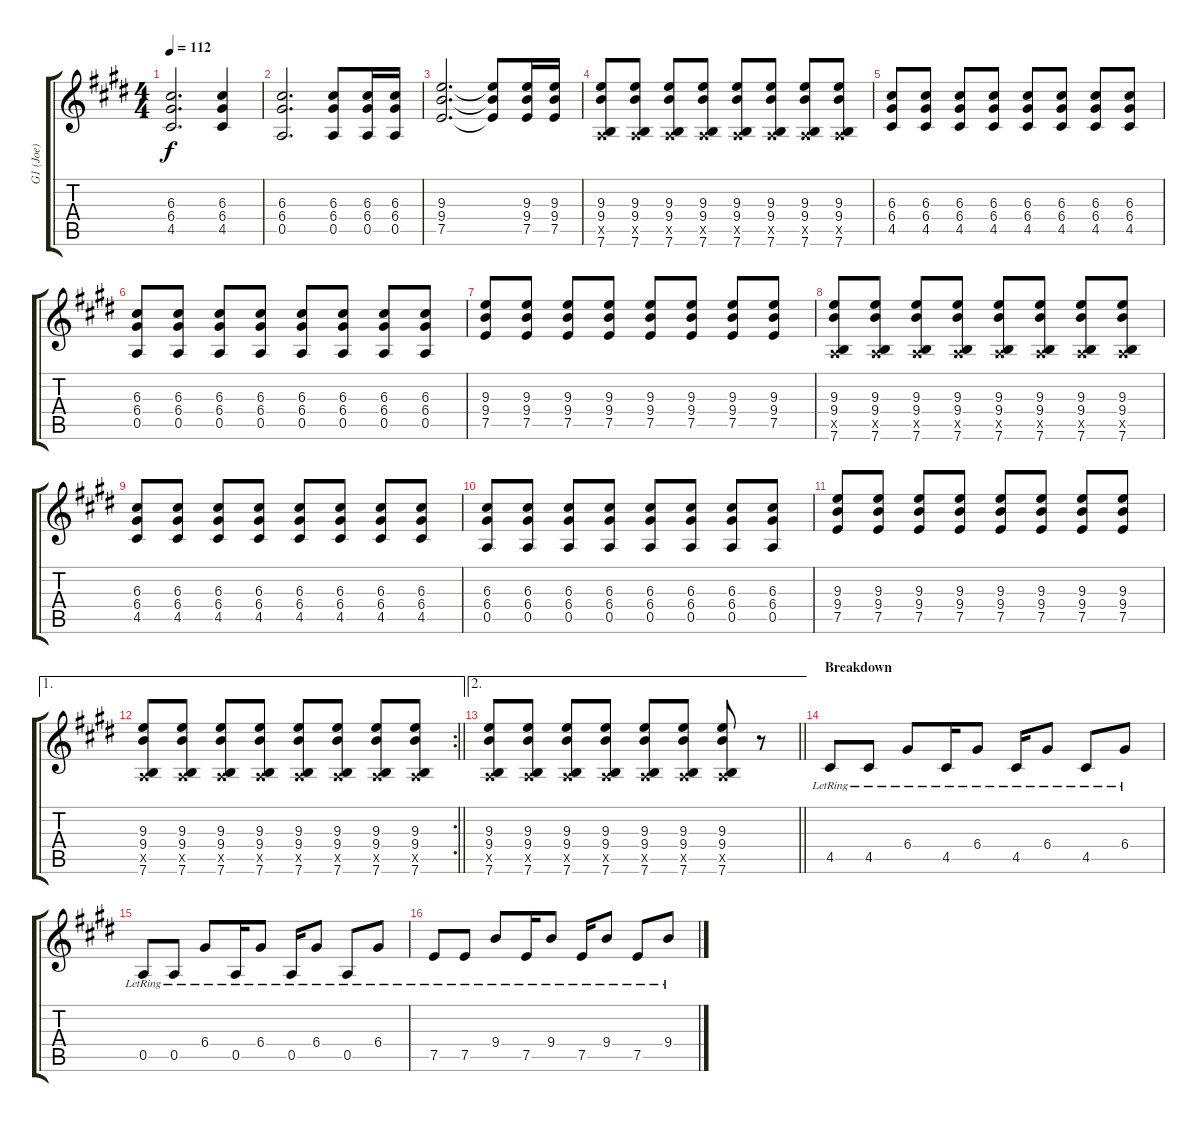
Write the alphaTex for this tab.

\track ("G1 (Joe)" "G1 (Joe)") {instrument distortionguitar}
\staff {score tabs}
\tuning (E4 B3 G3 D3 A2 E2) {hide}
\ts (4 4)
\tempo 112
\clef g2
\ks e
(6.3 6.4 4.5).2{d dy f} (6.3 6.4 4.5).4 |
(6.3 6.4 0.5).2{d} (6.3 6.4 0.5).8 (6.3 6.4 0.5).16 (6.3 6.4 0.5).16 |
(9.3 9.4 7.5).2{d} (9.3{t} 9.4{t} 7.5{t}).8 (9.3 9.4 7.5).16 (9.3 9.4 7.5).16 |
(9.3 9.4 0.5{x} 7.6).8 (9.3 9.4 0.5{x} 7.6).8 (9.3 9.4 0.5{x} 7.6).8 (9.3 9.4 0.5{x} 7.6).8 (9.3 9.4 0.5{x} 7.6).8 (9.3 9.4 0.5{x} 7.6).8 (9.3 9.4 0.5{x} 7.6).8 (9.3 9.4 0.5{x} 7.6).8 |
(6.3 6.4 4.5).8 (6.3 6.4 4.5).8 (6.3 6.4 4.5).8 (6.3 6.4 4.5).8 (6.3 6.4 4.5).8 (6.3 6.4 4.5).8 (6.3 6.4 4.5).8 (6.3 6.4 4.5).8 |
(6.3 6.4 0.5).8 (6.3 6.4 0.5).8 (6.3 6.4 0.5).8 (6.3 6.4 0.5).8 (6.3 6.4 0.5).8 (6.3 6.4 0.5).8 (6.3 6.4 0.5).8 (6.3 6.4 0.5).8 |
(9.3 9.4 7.5).8 (9.3 9.4 7.5).8 (9.3 9.4 7.5).8 (9.3 9.4 7.5).8 (9.3 9.4 7.5).8 (9.3 9.4 7.5).8 (9.3 9.4 7.5).8 (9.3 9.4 7.5).8 |
(9.3 9.4 0.5{x} 7.6).8 (9.3 9.4 0.5{x} 7.6).8 (9.3 9.4 0.5{x} 7.6).8 (9.3 9.4 0.5{x} 7.6).8 (9.3 9.4 0.5{x} 7.6).8 (9.3 9.4 0.5{x} 7.6).8 (9.3 9.4 0.5{x} 7.6).8 (9.3 9.4 0.5{x} 7.6).8 |
(6.3 6.4 4.5).8 (6.3 6.4 4.5).8 (6.3 6.4 4.5).8 (6.3 6.4 4.5).8 (6.3 6.4 4.5).8 (6.3 6.4 4.5).8 (6.3 6.4 4.5).8 (6.3 6.4 4.5).8 |
(6.3 6.4 0.5).8 (6.3 6.4 0.5).8 (6.3 6.4 0.5).8 (6.3 6.4 0.5).8 (6.3 6.4 0.5).8 (6.3 6.4 0.5).8 (6.3 6.4 0.5).8 (6.3 6.4 0.5).8 |
(9.3 9.4 7.5).8 (9.3 9.4 7.5).8 (9.3 9.4 7.5).8 (9.3 9.4 7.5).8 (9.3 9.4 7.5).8 (9.3 9.4 7.5).8 (9.3 9.4 7.5).8 (9.3 9.4 7.5).8 |
\ae 1
\rc 2
\barLineRight lightlight
(9.3 9.4 0.5{x} 7.6).8 (9.3 9.4 0.5{x} 7.6).8 (9.3 9.4 0.5{x} 7.6).8 (9.3 9.4 0.5{x} 7.6).8 (9.3 9.4 0.5{x} 7.6).8 (9.3 9.4 0.5{x} 7.6).8 (9.3 9.4 0.5{x} 7.6).8 (9.3 9.4 0.5{x} 7.6).8 |
\ae 2
\barLineRight lightlight
(9.3 9.4 0.5{x} 7.6).8 (9.3 9.4 0.5{x} 7.6).8 (9.3 9.4 0.5{x} 7.6).8 (9.3 9.4 0.5{x} 7.6).8 (9.3 9.4 0.5{x} 7.6).8 (9.3 9.4 0.5{x} 7.6).8 (9.3 9.4 0.5{x} 7.6).8 r.8 |
\section ("" "Breakdown")
4.5{lr}.8 4.5{lr}.8 6.4{lr}.8 4.5{lr}.16 6.4{lr}.8 4.5{lr}.16 6.4{lr}.8 4.5{lr}.8 6.4{lr}.8 |
0.5{lr}.8 0.5{lr}.8 6.4{lr}.8 0.5{lr}.16 6.4{lr}.8 0.5{lr}.16 6.4{lr}.8 0.5{lr}.8 6.4{lr}.8 |
7.5{lr}.8 7.5{lr}.8 9.4{lr}.8 7.5{lr}.16 9.4{lr}.8 7.5{lr}.16 9.4{lr}.8 7.5{lr}.8 9.4{lr}.8
